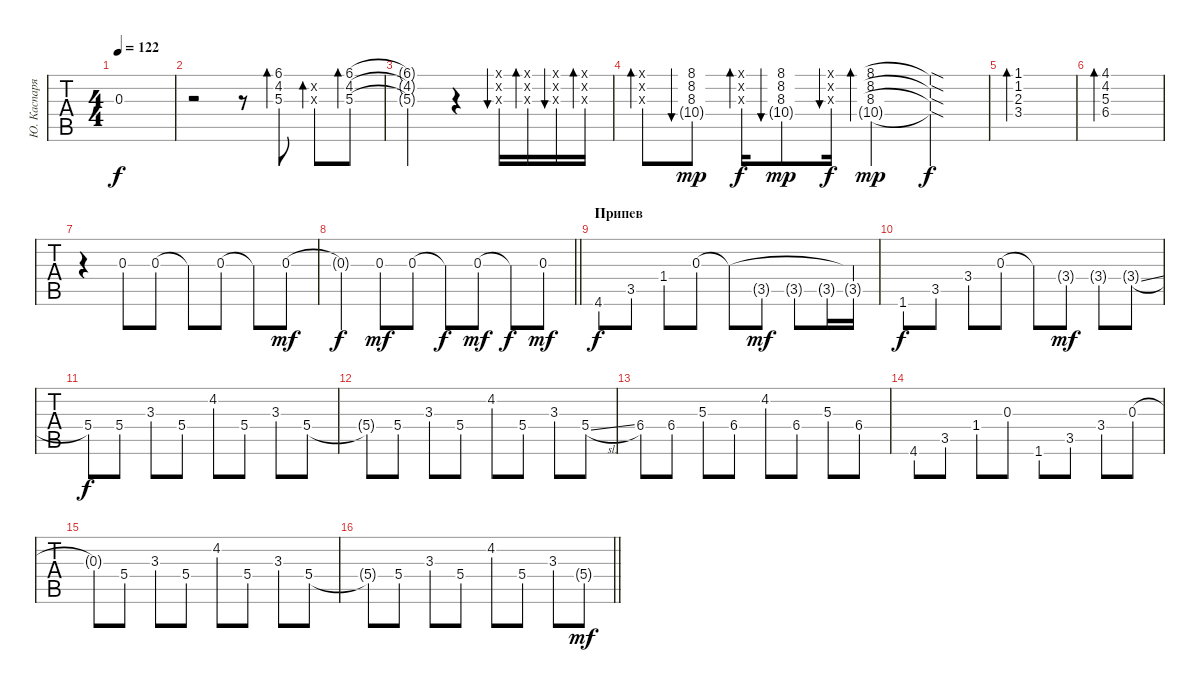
\track ("Ю. Каспарян" "Ю. Каспаря") {instrument electricguitarclean}
\staff {tabs}
\tuning (E4 B3 G3 D3 A2 E2) {hide}
\ts (4 4)
\tempo 122
\clef g2
\ks c
0.3{t}.1{dy f} |
r.2 r.8 (6.1 4.2 5.3).8{bd 30} (4.2{x} 5.3{x}).8{bd 30} (6.1 4.2 5.3).8{bd 30} |
(6.1{t} 4.2{t} 5.3{t}).2 r.4 (8.1{x} 8.2{x} 8.3{x}).16{bu 30} (8.1{x} 8.2{x} 8.3{x}).16{bd 30} (8.1{x} 8.2{x} 8.3{x}).16{bu 30} (8.1{x} 8.2{x} 8.3{x}).16{bd 30} |
(8.1{x} 8.2{x} 8.3{x}).8{bd 30} (8.1 8.2 8.3 10.4{g}).8{bu 30 dy mp} (8.1{x} 8.2{x} 8.3{x}).16{bd 30 dy f} (8.1 8.2 8.3 10.4{g}).8{bu 30 dy mp} (8.1{x} 8.2{x} 8.3{x}).16{bu 30 dy f} (8.1 8.2 8.3 10.4{g}).4{bd 30 dy mp} (8.1{sod t} 8.2{sod t} 8.3{sod t} 10.4{sod t}).4{dy f} |
(1.1 1.2 2.3 3.4).1{bd 120} |
(4.1 4.2 5.3 6.4).1{bd 120} |
r.4 0.3.8 0.3.8 0.3{t}.8 0.3.8 0.3{t}.8 0.3.8{dy mf} |
\barLineRight lightlight
0.3{t}.4{dy f} 0.3.8{dy mf} 0.3.8 0.3{t}.8{dy f} 0.3.8{dy mf} 0.3{t}.8{dy f} 0.3.8{dy mf} |
\section ("" "Припев")
4.6.8{dy f} 3.5.8 1.4.8 0.3.8 0.3{t}.8 3.5{g}.8{dy mf} 3.5{g}.8 3.5{g}.16 (0.3{t} 3.5{g}).16 |
1.6.8{dy f} 3.5.8 3.4.8 0.3.8 0.3{t}.8 3.4{g}.8{dy mf} 3.4{g}.8 3.4{sl g}.8 |
5.4.8{dy f} 5.4.8 3.3.8 5.4.8 4.2.8 5.4.8 3.3.8 5.4.8 |
5.4{t}.8 5.4.8 3.3.8 5.4.8 4.2.8 5.4.8 3.3.8 5.4{sl}.8 |
6.4.8 6.4.8 5.3.8 6.4.8 4.2.8 6.4.8 5.3.8 6.4.8 |
4.6.8 3.5.8 1.4.8 0.3.8 1.6.8 3.5.8 3.4.8 0.3.8 |
0.3{t}.8 5.4.8 3.3.8 5.4.8 4.2.8 5.4.8 3.3.8 5.4.8 |
\barLineRight lightlight
5.4{t}.8 5.4.8 3.3.8 5.4.8 4.2.8 5.4.8 3.3.8 5.4{g}.8{dy mf}
